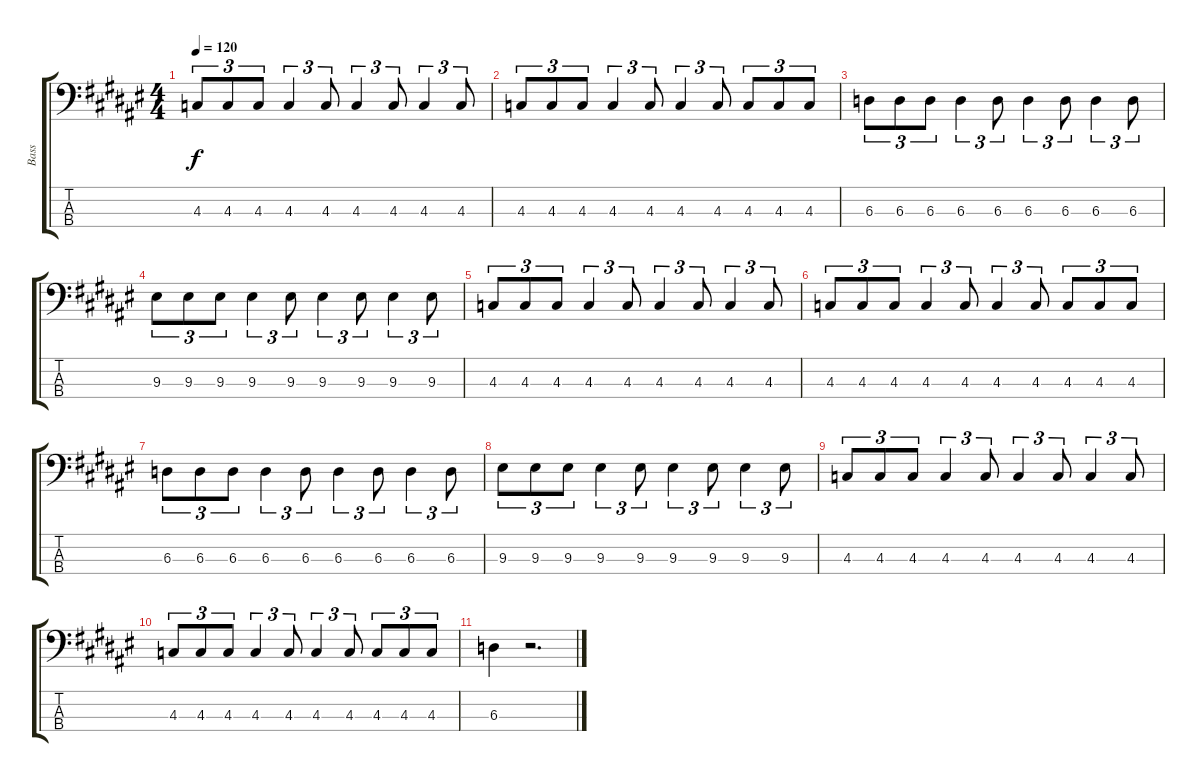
\track ("Bass" "Bass") {instrument electricbassfinger}
\staff {score tabs}
\tuning (Gb2 Db2 Ab1 Eb1) {hide}
\ts (4 4)
\tempo 120
\clef f4
\ks d#minor
4.3.8{tu (3 2) dy f} 4.3.8{tu (3 2)} 4.3.8{tu (3 2)} 4.3.4{tu (3 2)} 4.3.8{tu (3 2)} 4.3.4{tu (3 2)} 4.3.8{tu (3 2)} 4.3.4{tu (3 2)} 4.3.8{tu (3 2)} |
4.3.8{tu (3 2)} 4.3.8{tu (3 2)} 4.3.8{tu (3 2)} 4.3.4{tu (3 2)} 4.3.8{tu (3 2)} 4.3.4{tu (3 2)} 4.3.8{tu (3 2)} 4.3.8{tu (3 2)} 4.3.8{tu (3 2)} 4.3.8{tu (3 2)} |
6.3.8{tu (3 2)} 6.3.8{tu (3 2)} 6.3.8{tu (3 2)} 6.3.4{tu (3 2)} 6.3.8{tu (3 2)} 6.3.4{tu (3 2)} 6.3.8{tu (3 2)} 6.3.4{tu (3 2)} 6.3.8{tu (3 2)} |
9.3.8{tu (3 2)} 9.3.8{tu (3 2)} 9.3.8{tu (3 2)} 9.3.4{tu (3 2)} 9.3.8{tu (3 2)} 9.3.4{tu (3 2)} 9.3.8{tu (3 2)} 9.3.4{tu (3 2)} 9.3.8{tu (3 2)} |
4.3.8{tu (3 2)} 4.3.8{tu (3 2)} 4.3.8{tu (3 2)} 4.3.4{tu (3 2)} 4.3.8{tu (3 2)} 4.3.4{tu (3 2)} 4.3.8{tu (3 2)} 4.3.4{tu (3 2)} 4.3.8{tu (3 2)} |
4.3.8{tu (3 2)} 4.3.8{tu (3 2)} 4.3.8{tu (3 2)} 4.3.4{tu (3 2)} 4.3.8{tu (3 2)} 4.3.4{tu (3 2)} 4.3.8{tu (3 2)} 4.3.8{tu (3 2)} 4.3.8{tu (3 2)} 4.3.8{tu (3 2)} |
6.3.8{tu (3 2)} 6.3.8{tu (3 2)} 6.3.8{tu (3 2)} 6.3.4{tu (3 2)} 6.3.8{tu (3 2)} 6.3.4{tu (3 2)} 6.3.8{tu (3 2)} 6.3.4{tu (3 2)} 6.3.8{tu (3 2)} |
9.3.8{tu (3 2)} 9.3.8{tu (3 2)} 9.3.8{tu (3 2)} 9.3.4{tu (3 2)} 9.3.8{tu (3 2)} 9.3.4{tu (3 2)} 9.3.8{tu (3 2)} 9.3.4{tu (3 2)} 9.3.8{tu (3 2)} |
4.3.8{tu (3 2)} 4.3.8{tu (3 2)} 4.3.8{tu (3 2)} 4.3.4{tu (3 2)} 4.3.8{tu (3 2)} 4.3.4{tu (3 2)} 4.3.8{tu (3 2)} 4.3.4{tu (3 2)} 4.3.8{tu (3 2)} |
4.3.8{tu (3 2)} 4.3.8{tu (3 2)} 4.3.8{tu (3 2)} 4.3.4{tu (3 2)} 4.3.8{tu (3 2)} 4.3.4{tu (3 2)} 4.3.8{tu (3 2)} 4.3.8{tu (3 2)} 4.3.8{tu (3 2)} 4.3.8{tu (3 2)} |
6.3.4 r.2{d}
